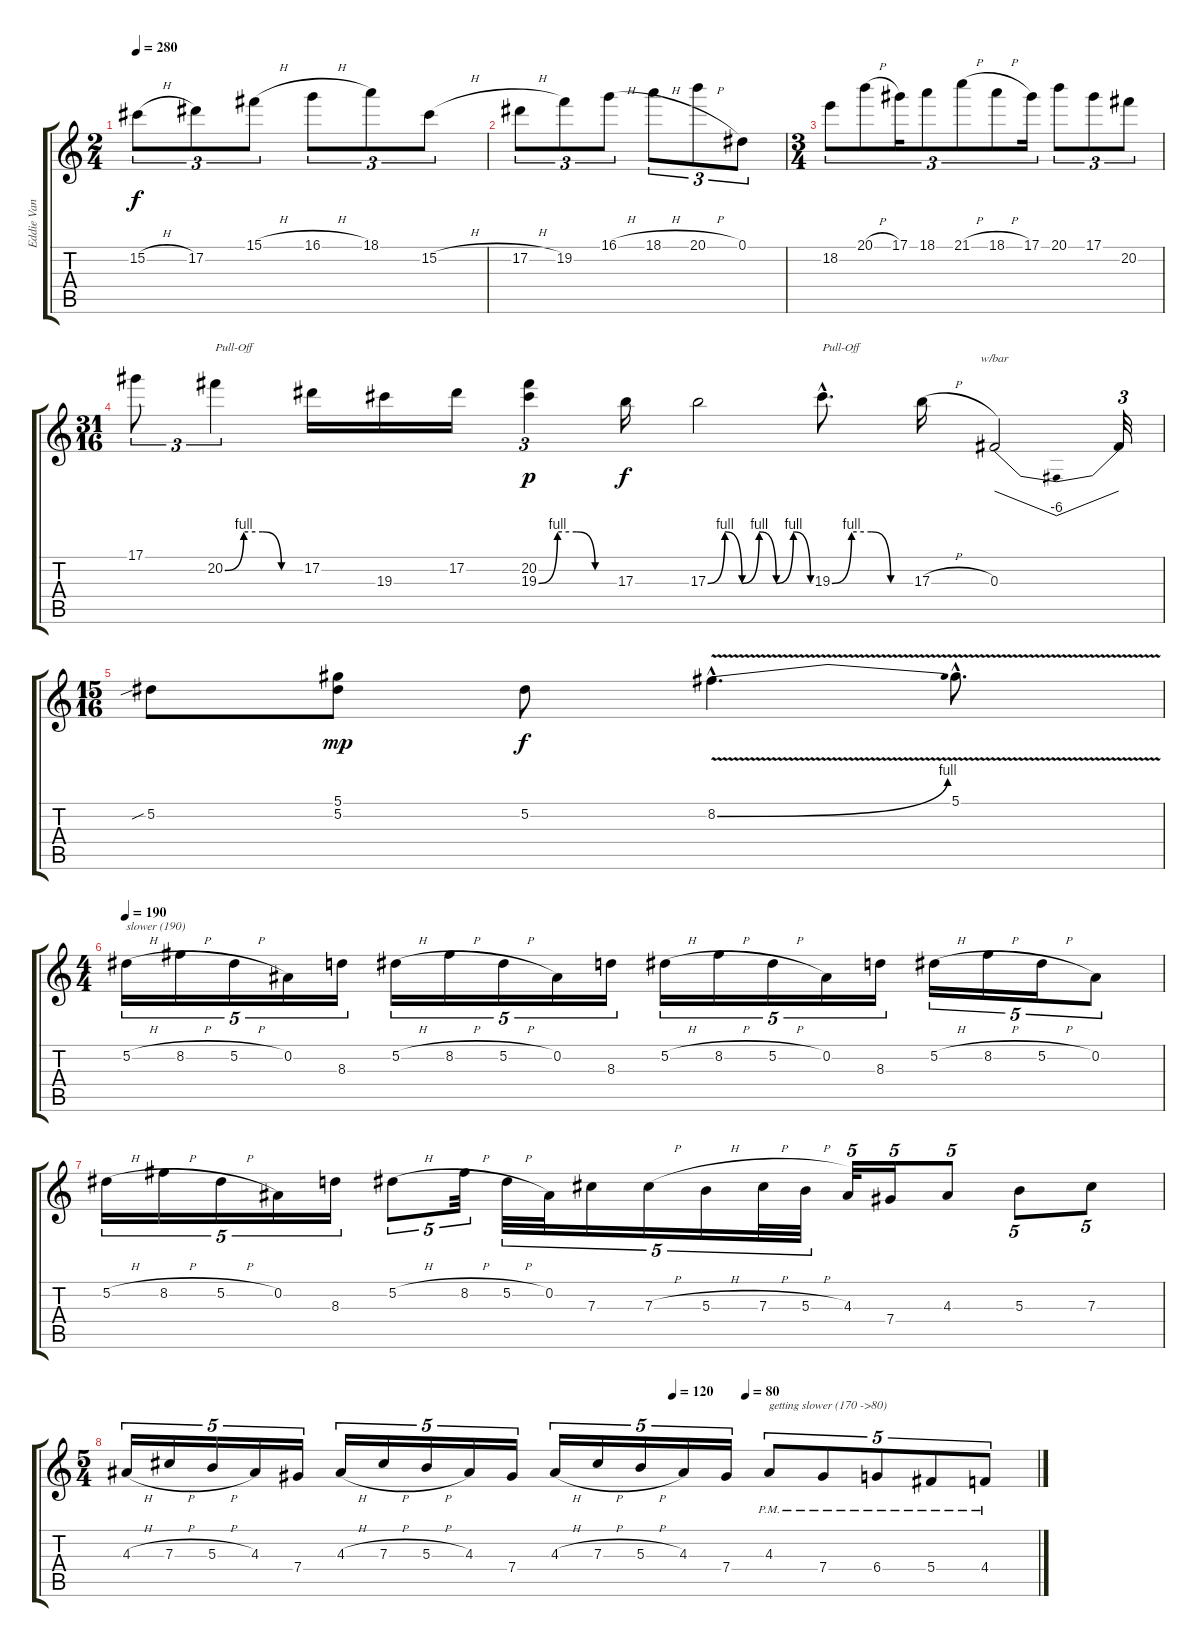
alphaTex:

\track ("Eddie Van Halen" "Eddie Van ") {instrument distortionguitar}
\staff {score tabs}
\tuning (Eb4 Bb3 Gb3 Db3 Ab2 Eb2) {hide}
\ts (2 4)
\tempo 280
\clef g2
\ks c
15.2{h}.8{tu (3 2) dy f} 17.2.8{tu (3 2)} 15.1{h}.8{tu (3 2)} 16.1{h}.8{tu (3 2)} 18.1.8{tu (3 2)} 15.2{h}.8{tu (3 2)} |
17.2{h}.8{tu (3 2)} 19.2.8{tu (3 2)} 16.1{h}.8{tu (3 2)} 18.1{h}.8{tu (3 2)} 20.1{h}.8{tu (3 2)} 0.1.8{tu (3 2)} |
\ts (3 4)
18.2.8{tu (3 2)} 20.1{h}.8{tu (3 2)} 17.1.16{tu (3 2)} 18.1.8{tu (3 2)} 21.1{h}.8{tu (3 2)} 18.1{h}.8{tu (3 2)} 17.1.16{tu (3 2)} 20.1.8{tu (3 2)} 17.1.8{tu (3 2)} 20.2.8{tu (3 2)} |
\ts (31 16)
17.1.8{tu (3 2)} 20.2{be (custom 0 0 15 4 30 4 45 0 60 0)}.4{tu (3 2) txt "Pull-Off"} 17.2.16 19.3.16 17.2.16 (20.2 19.3{be (custom 0 0 15 4 30 4 45 0 60 0)}).4{tu (3 2) dy p} 17.3.16{dy f} 17.3{be (custom 0 0 10 4 20 0 30 4 40 0 50 4 60 0)}.2 19.3{be (custom 0 0 15 4 30 4 45 0 60 0) hac}.8{d txt "Pull-Off"} 17.3{h}.16 0.3.2{tbe (dip default 0 0 30 -24 60 0)} 0.3{t}.32{tu (3 2)} |
\ts (15 16)
5.2{sib}.8 (5.1 5.2).8{dy mp} 5.2.8{dy f} 8.2{be (bend 0 0 60 4) v hac}.4{d} 5.1{v hac}.8{d} |
\ts (4 4)
\tempo 190
5.2{h}.16{tu (5 4) txt "slower (190)"} 8.2{h}.16{tu (5 4)} 5.2{h}.16{tu (5 4)} 0.2.16{tu (5 4)} 8.3.16{tu (5 4)} 5.2{h}.16{tu (5 4)} 8.2{h}.16{tu (5 4)} 5.2{h}.16{tu (5 4)} 0.2.16{tu (5 4)} 8.3.16{tu (5 4)} 5.2{h}.16{tu (5 4)} 8.2{h}.16{tu (5 4)} 5.2{h}.16{tu (5 4)} 0.2.16{tu (5 4)} 8.3.16{tu (5 4)} 5.2{h}.16{tu (5 4)} 8.2{h}.16{tu (5 4)} 5.2{h}.16{tu (5 4)} 0.2.8{tu (5 4)} |
5.2{h}.16{tu (5 4)} 8.2{h}.16{tu (5 4)} 5.2{h}.16{tu (5 4)} 0.2.16{tu (5 4)} 8.3.16{tu (5 4)} 5.2{h}.8{tu (5 4)} 8.2{h}.32{tu (5 4)} 5.2{h}.32{tu (5 4)} 0.2.32{tu (5 4)} 7.3.16{tu (5 4)} 7.3{h}.16{tu (5 4)} 5.3{h}.16{tu (5 4)} 7.3{h}.32{tu (5 4)} 5.3{h}.32{tu (5 4)} 4.3.32{tu (5 4)} 7.4.16{tu (5 4)} 4.3.8{tu (5 4)} 5.3.8{tu (5 4)} 7.3.8{tu (5 4)} |
\ts (5 4)
\tempo (120 0.6)
\tempo (80 0.68)
4.3{h}.16{tu (5 4)} 7.3{h}.16{tu (5 4)} 5.3{h}.16{tu (5 4)} 4.3.16{tu (5 4)} 7.4.16{tu (5 4)} 4.3{h}.16{tu (5 4)} 7.3{h}.16{tu (5 4)} 5.3{h}.16{tu (5 4)} 4.3.16{tu (5 4)} 7.4.16{tu (5 4)} 4.3{h}.16{tu (5 4)} 7.3{h}.16{tu (5 4)} 5.3{h}.16{tu (5 4)} 4.3.16{tu (5 4)} 7.4.16{tu (5 4)} 4.3{pm}.8{tu (5 4) txt "getting slower (170 ->80)"} 7.4{pm}.8{tu (5 4)} 6.4{pm}.8{tu (5 4)} 5.4{pm}.8{tu (5 4)} 4.4{pm}.8{tu (5 4)}
